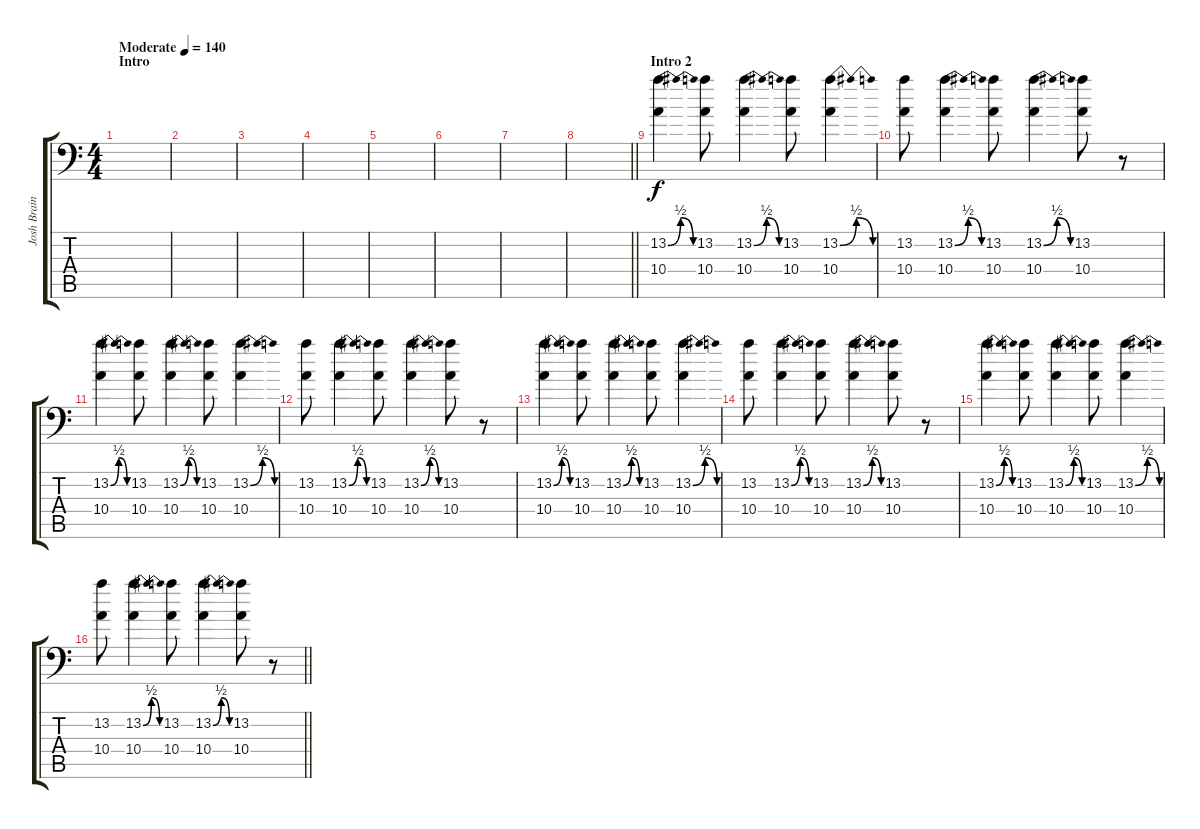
\track ("Josh Brainard" "Josh Brain") {instrument distortionguitar}
\staff {score tabs}
\tuning (Db4 Ab3 E3 B2 Gb2 Gb1) {hide}
\ts (4 4)
\section ("" "Intro")
\tempo (140 "Moderate")
\clef f4
\ks c
|
|
|
|
|
|
|
\barLineRight lightlight
|
\section ("" "Intro 2")
(13.2{be (bendrelease 0 0 10 2 20 2 60 0)} 10.4).4{volume 6 instrument overdrivenguitar} (13.2 10.4).8 (13.2{be (bendrelease 0 0 10 2 20 2 60 0)} 10.4).4 (13.2 10.4).8 (13.2{be (bendrelease 0 0 10 2 20 2 60 0)} 10.4).4 |
(13.2 10.4).8 (13.2{be (bendrelease 0 0 10 2 20 2 60 0)} 10.4).4 (13.2 10.4).8 (13.2{be (bendrelease 0 0 10 2 20 2 60 0)} 10.4).4 (13.2 10.4).8 r.8 |
(13.2{be (bendrelease 0 0 10 2 20 2 60 0)} 10.4).4 (13.2 10.4).8 (13.2{be (bendrelease 0 0 10 2 20 2 60 0)} 10.4).4 (13.2 10.4).8 (13.2{be (bendrelease 0 0 10 2 20 2 60 0)} 10.4).4 |
(13.2 10.4).8 (13.2{be (bendrelease 0 0 10 2 20 2 60 0)} 10.4).4 (13.2 10.4).8 (13.2{be (bendrelease 0 0 10 2 20 2 60 0)} 10.4).4 (13.2 10.4).8 r.8 |
(13.2{be (bendrelease 0 0 10 2 20 2 60 0)} 10.4).4 (13.2 10.4).8 (13.2{be (bendrelease 0 0 10 2 20 2 60 0)} 10.4).4 (13.2 10.4).8 (13.2{be (bendrelease 0 0 10 2 20 2 60 0)} 10.4).4 |
(13.2 10.4).8 (13.2{be (bendrelease 0 0 10 2 20 2 60 0)} 10.4).4 (13.2 10.4).8 (13.2{be (bendrelease 0 0 10 2 20 2 60 0)} 10.4).4 (13.2 10.4).8 r.8 |
(13.2{be (bendrelease 0 0 10 2 20 2 60 0)} 10.4).4 (13.2 10.4).8 (13.2{be (bendrelease 0 0 10 2 20 2 60 0)} 10.4).4 (13.2 10.4).8 (13.2{be (bendrelease 0 0 10 2 20 2 60 0)} 10.4).4 |
\barLineRight lightlight
(13.2 10.4).8 (13.2{be (bendrelease 0 0 10 2 20 2 60 0)} 10.4).4 (13.2 10.4).8 (13.2{be (bendrelease 0 0 10 2 20 2 60 0)} 10.4).4 (13.2 10.4).8 r.8
